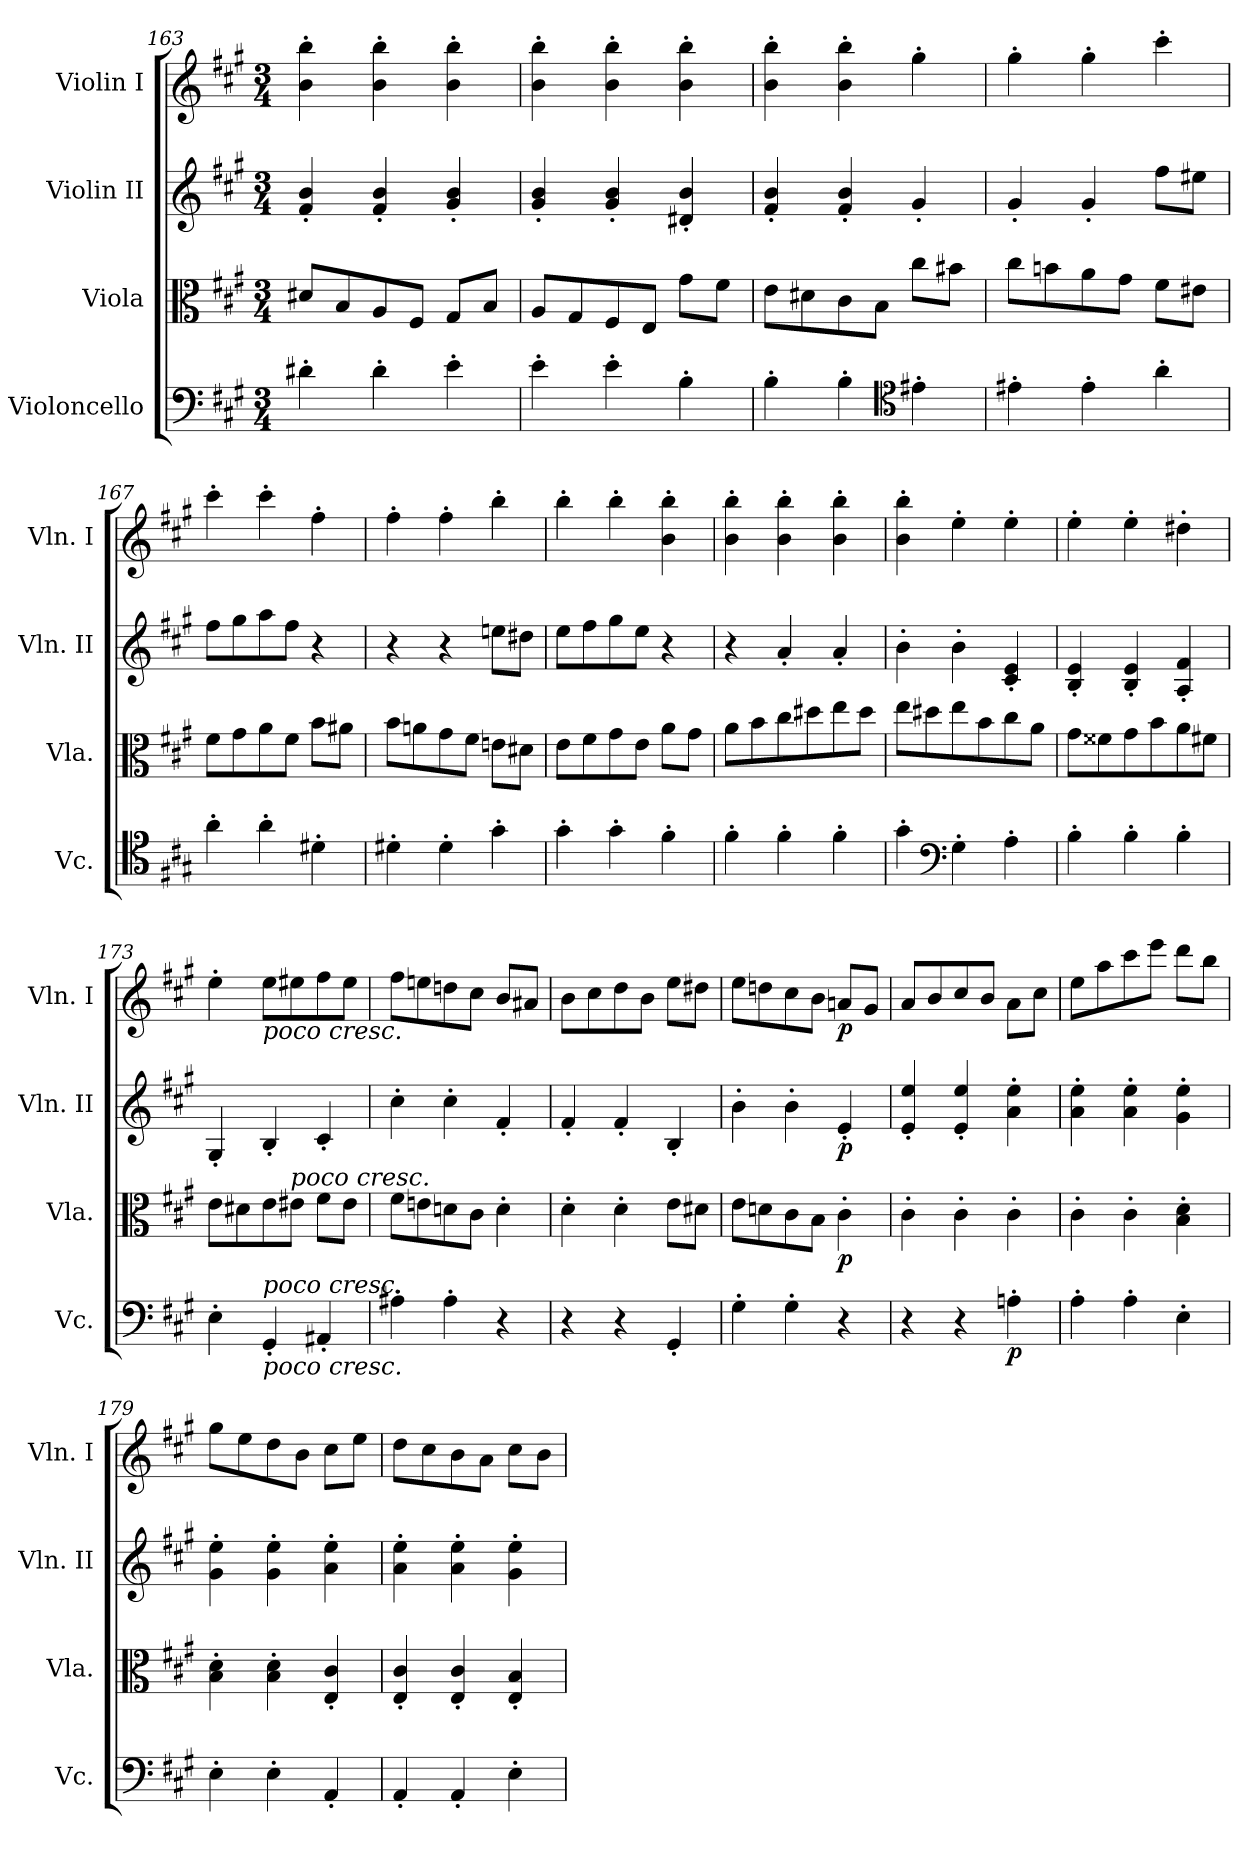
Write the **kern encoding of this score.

**kern	**dynam	**kern	**dynam	**kern	**dynam	**kern	**dynam
*part4	*part4	*part3	*part3	*part2	*part2	*part1	*part1
*staff4	*staff4	*staff3	*staff3	*staff2	*staff2	*staff1	*staff1
*I"Violoncello	*	*I"Viola	*	*I"Violin II	*	*I"Violin I	*
*I'Vc.	*	*I'Vla.	*	*I'Vln. II	*	*I'Vln. I	*
*clefF4	*	*clefC3	*	*clefG2	*	*clefG2	*
*k[f#c#g#]	*	*k[f#c#g#]	*	*k[f#c#g#]	*	*k[f#c#g#]	*
*M3/4	*	*M3/4	*	*M3/4	*	*M3/4	*
=163	=163	=163	=163	=163	=163	=163	=163
4d#X'\	.	8d#X/L	.	4f#/' 4b/'	.	4b\' 4bb\'	.
.	.	8B/	.	.	.	.	.
4d#'\	.	8A/	.	4f#/' 4b/'	.	4b\' 4bb\'	.
.	.	8F#/J	.	.	.	.	.
4e'\	.	8G#/L	.	4g#/' 4b/'	.	4b\' 4bb\'	.
.	.	8B/J	.	.	.	.	.
=164	=164	=164	=164	=164	=164	=164	=164
4e'\	.	8A/L	.	4g#/' 4b/'	.	4b\' 4bb\'	.
.	.	8G#/	.	.	.	.	.
4e'\	.	8F#/	.	4g#/' 4b/'	.	4b\' 4bb\'	.
.	.	8E/J	.	.	.	.	.
4B'\	.	8g#\L	.	4d#X/' 4b/'	.	4b\' 4bb\'	.
.	.	8f#\J	.	.	.	.	.
=165	=165	=165	=165	=165	=165	=165	=165
4B'\	.	8e\L	.	4f#/' 4b/'	.	4b\' 4bb\'	.
.	.	8d#X\	.	.	.	.	.
4B'\	.	8c#\	.	4f#/' 4b/'	.	4b\' 4bb\'	.
.	.	8B\J	.	.	.	.	.
*clefC4	*	*	*	*	*	*	*
4e#X'\	.	8cc#\L	.	4g#'/	.	4gg#'\	.
.	.	8b#X\J	.	.	.	.	.
=166	=166	=166	=166	=166	=166	=166	=166
4e#X'\	.	8cc#\L	.	4g#'/	.	4gg#'\	.
.	.	8bn\	.	.	.	.	.
4e#'\	.	8a\	.	4g#'/	.	4gg#'\	.
.	.	8g#\J	.	.	.	.	.
4a'\	.	8f#\L	.	8ff#\L	.	4ccc#'\	.
.	.	8e#X\J	.	8ee#X\J	.	.	.
=167	=167	=167	=167	=167	=167	=167	=167
4a'\	.	8f#\L	.	8ff#\L	.	4ccc#'\	.
.	.	8g#\	.	8gg#\	.	.	.
4a'\	.	8a\	.	8aa\	.	4ccc#'\	.
.	.	8f#\J	.	8ff#\J	.	.	.
4d#X'\	.	8b\L	.	4r	.	4ff#'\	.
.	.	8a#X\J	.	.	.	.	.
=168	=168	=168	=168	=168	=168	=168	=168
4d#X'\	.	8b\L	.	4r	.	4ff#'\	.
.	.	8an\	.	.	.	.	.
4d#'\	.	8g#\	.	4r	.	4ff#'\	.
.	.	8f#\J	.	.	.	.	.
4g#'\	.	8en\L	.	8een\L	.	4bb'\	.
.	.	8d#X\J	.	8dd#X\J	.	.	.
=169	=169	=169	=169	=169	=169	=169	=169
4g#'\	.	8e\L	.	8ee\L	.	4bb'\	.
.	.	8f#\	.	8ff#\	.	.	.
4g#'\	.	8g#\	.	8gg#\	.	4bb'\	.
.	.	8e\J	.	8ee\J	.	.	.
4f#'\	.	8a\L	.	4r	.	4b\' 4bb\'	.
.	.	8g#\J	.	.	.	.	.
=170	=170	=170	=170	=170	=170	=170	=170
4f#'\	.	8a\L	.	4r	.	4b\' 4bb\'	.
.	.	8b\	.	.	.	.	.
4f#'\	.	8cc#\	.	4a'/	.	4b\' 4bb\'	.
.	.	8dd#X\	.	.	.	.	.
4f#'\	.	8ee\	.	4a'/	.	4b\' 4bb\'	.
.	.	8dd#\J	.	.	.	.	.
=171	=171	=171	=171	=171	=171	=171	=171
4g#'\	.	8ee\L	.	4b'\	.	4b\' 4bb\'	.
.	.	8dd#X\	.	.	.	.	.
*clefF4	*	*	*	*	*	*	*
4G#'\	.	8ee\	.	4b'\	.	4ee'\	.
.	.	8b\	.	.	.	.	.
4A'\	.	8cc#\	.	4c#/' 4e/'	.	4ee'\	.
.	.	8a\J	.	.	.	.	.
=172	=172	=172	=172	=172	=172	=172	=172
4B'\	.	8g#\L	.	4B/' 4e/'	.	4ee'\	.
.	.	8f##X\	.	.	.	.	.
4B'\	.	8g#\	.	4B/' 4e/'	.	4ee'\	.
.	.	8b\	.	.	.	.	.
4B'\	.	8a\	.	4A/' 4f#/'	.	4dd#X'\	.
.	.	8f#X\J	.	.	.	.	.
=173	=173	=173	=173	=173	=173	=173	=173
4E'\	.	8e\L	.	4G#'/	.	4ee'\	.
.	.	8d#X\	.	.	.	.	.
!	!	!	!	!	!	!LO:TX:b:i:t=poco cresc.	!
!LO:TX:b:i:t=poco cresc.	!	!	!	!	!	!	!
!LO:TX:a:i:t=poco cresc.	!	!	!	!	!	!	!
4GG#'/	.	8e\	.	4B'/	.	8ee\L	.
!	!	!LO:TX:a:i:t=poco cresc.	!	!	!	!	!
.	.	8e#X\J	.	.	.	8ee#X\	.
4AA#X'/	.	8f#\L	.	4c#'/	.	8ff#\	.
.	.	8e#\J	.	.	.	8ee#\J	.
=174	=174	=174	=174	=174	=174	=174	=174
4A#X'\	.	8f#\L	.	4cc#'\	.	8ff#\L	.
.	.	8en\	.	.	.	8een\	.
4A#'\	.	8dn\	.	4cc#'\	.	8ddn\	.
.	.	8c#\J	.	.	.	8cc#\J	.
4r	.	4d'\	.	4f#'/	.	8b/L	.
.	.	.	.	.	.	8a#X/J	.
=175	=175	=175	=175	=175	=175	=175	=175
4r	.	4d'\	.	4f#'/	.	8b\L	.
.	.	.	.	.	.	8cc#\	.
4r	.	4d'\	.	4f#'/	.	8dd\	.
.	.	.	.	.	.	8b\J	.
4GG#'/	.	8e\L	.	4B'/	.	8ee\L	.
.	.	8d#X\J	.	.	.	8dd#X\J	.
=176	=176	=176	=176	=176	=176	=176	=176
4G#'\	.	8e\L	.	4b'\	.	8ee\L	.
.	.	8dn\	.	.	.	8ddn\	.
4G#'\	.	8c#\	.	4b'\	.	8cc#\	.
.	.	8B\J	.	.	.	8b\J	.
!	!	!	!LO:DY:b	!	!LO:DY:b	!	!LO:DY:b
4r	.	4c#'\	p	4e'/	p	8an/L	p
.	.	.	.	.	.	8g#/J	.
=177	=177	=177	=177	=177	=177	=177	=177
4r	.	4c#'\	.	4e/' 4ee/'	.	8a/L	.
.	.	.	.	.	.	8b/	.
4r	.	4c#'\	.	4e/' 4ee/'	.	8cc#/	.
.	.	.	.	.	.	8b/J	.
!	!LO:DY:b	!	!	!	!	!	!
4An'\	p	4c#'\	.	4a\' 4ee\'	.	8a\L	.
.	.	.	.	.	.	8cc#\J	.
=178	=178	=178	=178	=178	=178	=178	=178
4A'\	.	4c#'\	.	4a\' 4ee\'	.	8ee\L	.
.	.	.	.	.	.	8aa\	.
4A'\	.	4c#'\	.	4a\' 4ee\'	.	8ccc#\	.
.	.	.	.	.	.	8eee\J	.
4E'\	.	4B\' 4d\'	.	4g#\' 4ee\'	.	8ddd\L	.
.	.	.	.	.	.	8bb\J	.
=179	=179	=179	=179	=179	=179	=179	=179
4E'\	.	4B\' 4d\'	.	4g#\' 4ee\'	.	8gg#\L	.
.	.	.	.	.	.	8ee\	.
4E'\	.	4B\' 4d\'	.	4g#\' 4ee\'	.	8dd\	.
.	.	.	.	.	.	8b\J	.
4AA'/	.	4E/' 4c#/'	.	4a\' 4ee\'	.	8cc#\L	.
.	.	.	.	.	.	8ee\J	.
=180	=180	=180	=180	=180	=180	=180	=180
4AA'/	.	4E/' 4c#/'	.	4a\' 4ee\'	.	8dd\L	.
.	.	.	.	.	.	8cc#\	.
4AA'/	.	4E/' 4c#/'	.	4a\' 4ee\'	.	8b\	.
.	.	.	.	.	.	8a\J	.
4E'\	.	4E/' 4B/'	.	4g#\' 4ee\'	.	8cc#\L	.
.	.	.	.	.	.	8b\J	.
=	=	=	=	=	=	=	=
*-	*-	*-	*-	*-	*-	*-	*-
